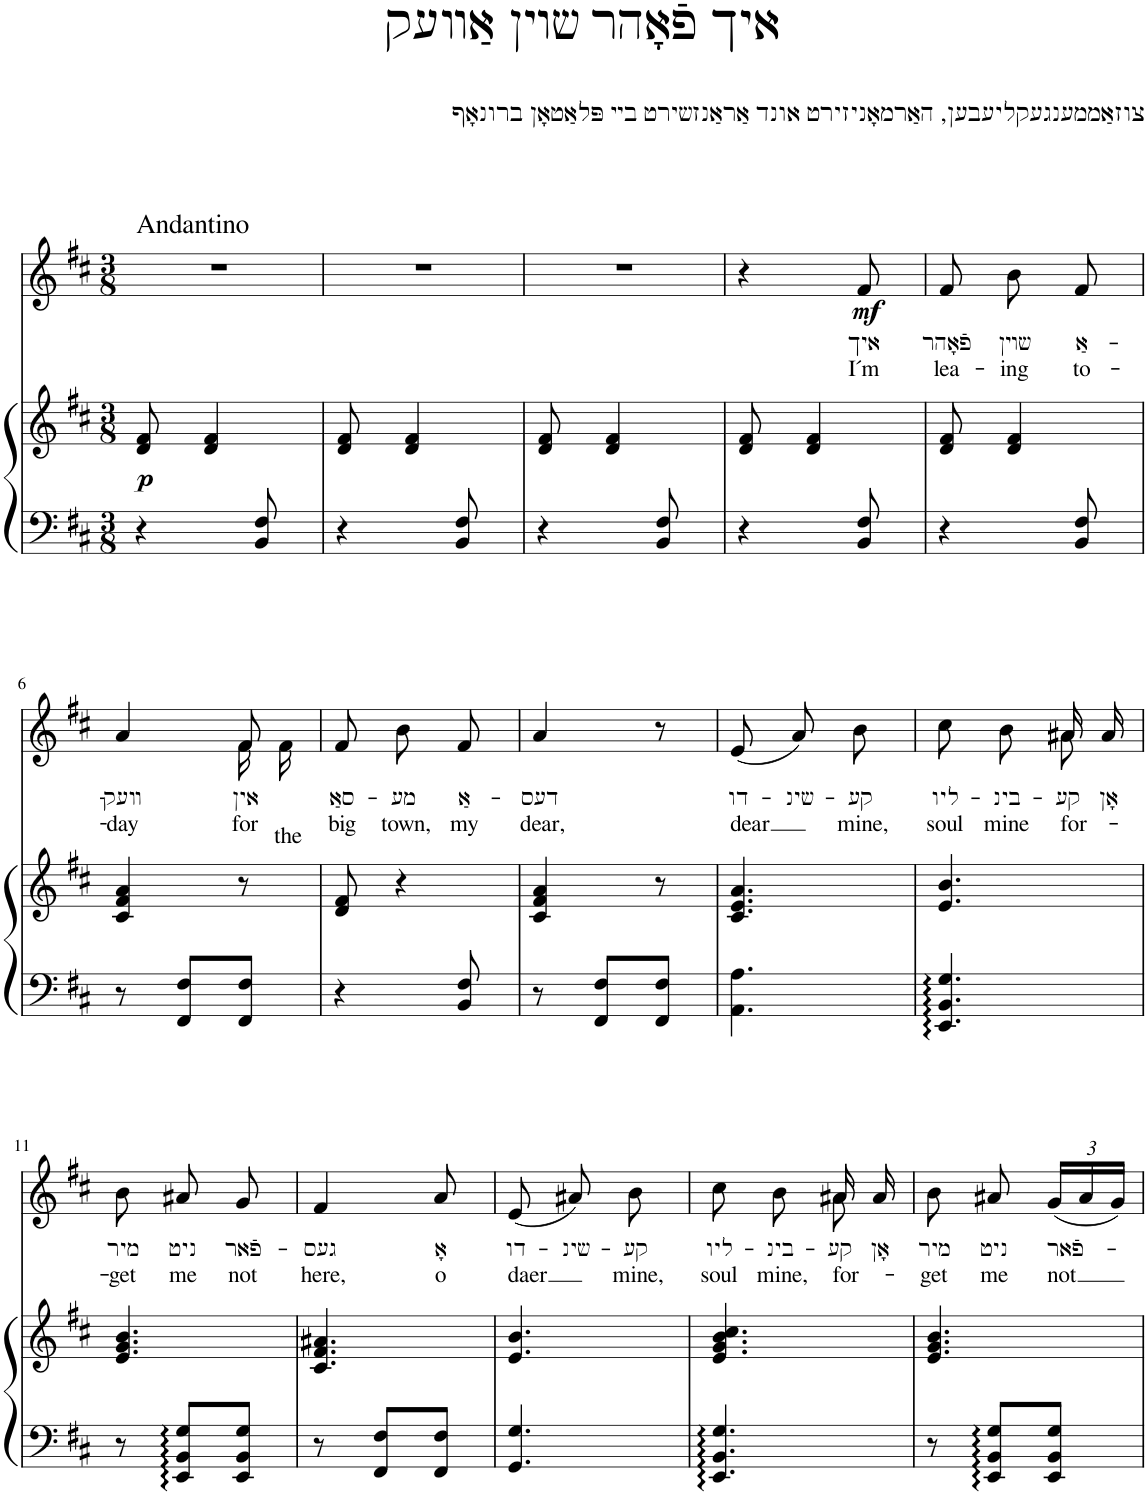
**kern	**kern	**dynam	**kern	**text	**text	**dynam
*part2	*part2	*part2	*part1	*part1	*part1	*part1
*staff3	*staff2	*staff2/3	*staff1	*staff1	*staff1	*staff1
*I"Klavier	*	*	*I"Piano	*	*	*
*	*	*	*I'Pno	*	*	*
*clefF4	*clefG2	*	*clefG2	*	*	*
*k[f#c#]	*k[f#c#]	*	*k[f#c#]	*	*	*
*M3/8	*M3/8	*	*M3/8	*	*	*
=1	=1	=1	=1	=1	=1	=1
!	!	!	!LO:TX:a:t=Andantino	!	!	!
!	!	!LO:DY:b	!	!	!	!
4r	8d/ 8f#/	p	4.r	.	.	.
.	4d/ 4f#/	.	.	.	.	.
8BB/ 8F#/	.	.	.	.	.	.
=2	=2	=2	=2	=2	=2	=2
4r	8d/ 8f#/	.	4.r	.	.	.
.	4d/ 4f#/	.	.	.	.	.
8BB/ 8F#/	.	.	.	.	.	.
=3	=3	=3	=3	=3	=3	=3
4r	8d/ 8f#/	.	4.r	.	.	.
.	4d/ 4f#/	.	.	.	.	.
8BB/ 8F#/	.	.	.	.	.	.
=4	=4	=4	=4	=4	=4	=4
4r	8d/ 8f#/	.	4r	.	.	.
.	4d/ 4f#/	.	.	.	.	.
!	!	!	!	!LO:LY:b	!LO:LY:b	!LO:DY:b
8BB/ 8F#/	.	.	8f#/	איך	I´m	mf
=5	=5	=5	=5	=5	=5	=5
!	!	!	!	!LO:LY:b	!LO:LY:b	!
4r	8d/ 8f#/	.	8f#/	פֿאָהר	lea-	.
!	!	!	!	!LO:LY:b	!LO:LY:b	!
.	4d/ 4f#/	.	8b\	שױן	-ing	.
!	!	!	!	!LO:LY:b	!LO:LY:b	!
8BB/ 8F#/	.	.	8f#/	אַ-	to-	.
!!LO:LB:g=z
=6	=6	=6	=6	=6	=6	=6
!	!	!	!	!LO:LY:b	!LO:LY:b	!
*	*	*	*^	*	*	*
8r	4c#/ 4f#/ 4a/	.	4a/	4ryy	-װעק	-day	.
8FF#/ 8F#/L	.	.	.	.	.	.	.
!	!	!	!	!	!LO:LY:b	!LO:LY:b	!
8FF#/ 8F#/J	8r	.	8f#/	16f#\	אין	for	.
!	!	!	!	!	!LO:LY:b	!	!
.	.	.	.	16f#\	the	.	.
=7	=7	=7	=7	=7	=7	=7	=7
!	!	!	!	!	!LO:LY:b	!LO:LY:b	!
*	*	*	*v	*v	*	*	*
4r	8d/ 8f#/	.	8f#/	סאַ-	big	.
!	!	!	!	!LO:LY:b	!LO:LY:b	!
.	4r	.	8b\	-מע	town,	.
!	!	!	!	!LO:LY:b	!LO:LY:b	!
8BB/ 8F#/	.	.	8f#/	אַ-	my	.
=8	=8	=8	=8	=8	=8	=8
!	!	!	!	!LO:LY:b	!LO:LY:b	!
8r	4c#/ 4f#/ 4a/	.	4a/	-דעס	dear,	.
8FF#/ 8F#/L	.	.	.	.	.	.
8FF#/ 8F#/J	8r	.	8r	.	.	.
=9	=9	=9	=9	=9	=9	=9
!	!	!	!	!LO:LY:b	!LO:LY:b	!
4.AA\ 4.A\	4.c#/ 4.e/ 4.a/	.	(8e/	דו-	dear	.
!	!	!	!	!LO:LY:b	!	!
.	.	.	8a/)	-שינ-	.	.
!	!	!	!	!LO:LY:b	!LO:LY:b	!
.	.	.	8b\	-קע	mine,	.
=10	=10	=10	=10	=10	=10	=10
!	!	!	!	!LO:LY:b	!LO:LY:b	!
*	*	*	*^	*	*	*
4.EE/:: 4.BB/:: 4.G/::	4.e/ 4.b/	.	8cc#\	4ryy	ליו-	soul	.
!	!	!	!	!	!LO:LY:b	!LO:LY:b	!
.	.	.	8b\	.	-בינ-	mine	.
!	!	!	!	!	!LO:LY:b	!LO:LY:b	!
.	.	.	16a#X/	8a#\	-קע	for-	.
!	!	!	!	!	!LO:LY:b	!	!
.	.	.	16a#/	.	אָן	.	.
*	*	*	*v	*v	*	*	*
!!LO:LB:g=z
=11	=11	=11	=11	=11	=11	=11
!	!	!	!	!LO:LY:b	!LO:LY:b	!
8r	4.e/ 4.g/ 4.b/	.	8b\	מיר	get	.
!	!	!	!	!LO:LY:b	!LO:LY:b	!
8EE/:: 8BB/:: 8G/::L	.	.	8a#X/	ניט	me	.
!	!	!	!	!LO:LY:b	!LO:LY:b	!
8EE/ 8BB/ 8G/J	.	.	8g/	פֿאר-	not	.
=12	=12	=12	=12	=12	=12	=12
!	!	!	!	!LO:LY:b	!LO:LY:b	!
8r	4.c#/ 4.f#/ 4.a#X/	.	4f#/	-געס	here,	.
8FF#/ 8F#/L	.	.	.	.	.	.
!	!	!	!	!LO:LY:b	!LO:LY:b	!
8FF#/ 8F#/J	.	.	8a/	אָ	o	.
=13	=13	=13	=13	=13	=13	=13
!	!	!	!	!LO:LY:b	!LO:LY:b	!
4.GG/ 4.G/	4.e/ 4.b/	.	(8e/	דו-	daer	.
!	!	!	!	!LO:LY:b	!	!
.	.	.	8a#X/)	-שינ-	.	.
!	!	!	!	!LO:LY:b	!LO:LY:b	!
.	.	.	8b\	-קע	mine,	.
=14	=14	=14	=14	=14	=14	=14
!	!	!	!	!LO:LY:b	!LO:LY:b	!
*	*	*	*^	*	*	*
4.EE/:: 4.BB/:: 4.G/::	4.e/ 4.g/ 4.b/ 4.cc#/	.	8cc#\	4ryy	ליו-	soul	.
!	!	!	!	!	!LO:LY:b	!LO:LY:b	!
.	.	.	8b\	.	-בינ-	mine,	.
!	!	!	!	!	!LO:LY:b	!LO:LY:b	!
.	.	.	16a#X/	8a#\	-קע	for-	.
!	!	!	!	!	!LO:LY:b	!	!
.	.	.	16a#/	.	אָן	.	.
*	*	*	*v	*v	*	*	*
=15	=15	=15	=15	=15	=15	=15
!	!	!	!	!LO:LY:b	!LO:LY:b	!
8r	4.e/ 4.g/ 4.b/	.	8b\	מיר	-get	.
!	!	!	!	!LO:LY:b	!LO:LY:b	!
8EE/:: 8BB/:: 8G/::L	.	.	8a#X/	ניט	me	.
*	*	*	*Xbrackettup	*	*	*
!	!	!	!	!LO:LY:b	!LO:LY:b	!
8EE/ 8BB/ 8G/J	.	.	(24g/LL	פֿאר-	not	.
.	.	.	24a#/	.	.	.
.	.	.	24g/JJ)	.	.	.
=	=	=	=	=	=	=
*-	*-	*-	*-	*-	*-	*-
